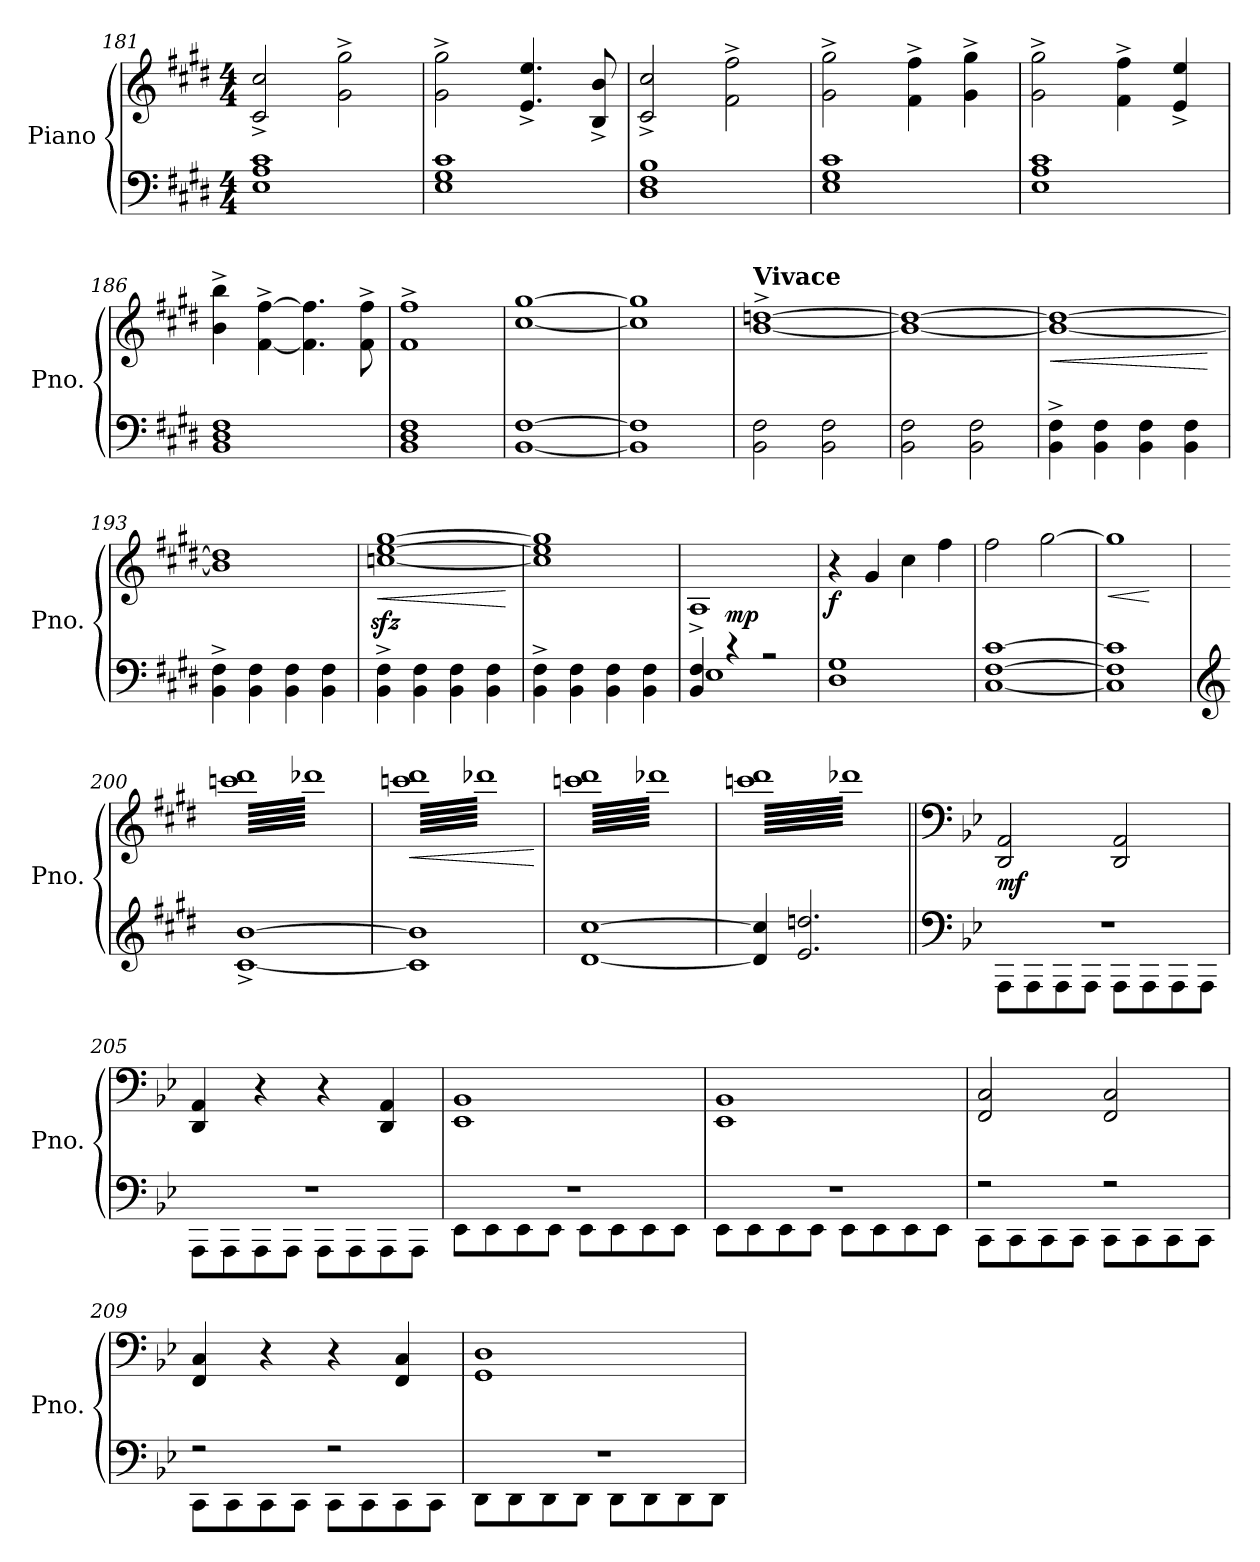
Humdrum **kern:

**kern	**kern	**dynam
*part1	*part1	*part1
*staff2	*staff1	*staff1/2
*I"Piano	*	*
*I'Pno.	*	*
*clefF4	*clefG2	*
*k[f#c#g#d#]	*k[f#c#g#d#]	*
*M4/4	*M4/4	*
=181	=181	=181
1E 1A 1c#	2c#/^ 2cc#/^	.
.	2g#\^ 2gg#\^	.
=182	=182	=182
1E 1G# 1c#	2g#\^ 2gg#\^	.
.	4.e/^ 4.ee/^	.
.	8B/^ 8b/^	.
=183	=183	=183
1D# 1F# 1B	2c#/^ 2cc#/^	.
.	2f#\^ 2ff#\^	.
=184	=184	=184
1E 1G# 1c#	2g#\^ 2gg#\^	.
.	4f#\^ 4ff#\^	.
.	4g#\^ 4gg#\^	.
!!LO:LB:g=z
=185	=185	=185
1E 1A 1c#	2g#\^ 2gg#\^	.
.	4f#\^ 4ff#\^	.
.	4e/^ 4ee/^	.
=186	=186	=186
1BB 1D# 1F#	4b\^ 4bb\^	.
.	[4f#\^ [4ff#\^	.
.	4.f#\] 4.ff#\]	.
.	8f#\^ 8ff#\^	.
=187	=187	=187
1BB 1D# 1F#	1f#^ 1ff#^	.
=188	=188	=188
[1BB [1F#	[1cc# [1gg#	.
=189	=189	=189
1BB] 1F#]	1cc#] 1gg#]	.
=190	=190	=190
!	!LO:TX:a:B:t=Vivace	!
2BB\ 2F#\	[1b^ [1ddn^	.
2BB\ 2F#\	.	.
=191	=191	=191
2BB\ 2F#\	1b_ 1dd_	.
2BB\ 2F#\	.	.
=192	=192	=192
!	!	!LO:HP:b
4BB\^ 4F#\^	1b_ 1dd_	<
4BB\ 4F#\	.	.
4BB\ 4F#\	.	.
4BB\ 4F#\	.	.
.	.	[
=193	=193	=193
4BB\^ 4F#\^	1b] 1dd]	.
4BB\ 4F#\	.	.
4BB\ 4F#\	.	.
4BB\ 4F#\	.	.
=194	=194	=194
!	!	!LO:HP:b
4BB\^ 4F#\^	[1ccnzz< [1eezz< [1gg#zz<	<
4BB\ 4F#\	.	.
4BB\ 4F#\	.	.
4BB\ 4F#\	.	.
.	.	[
=195	=195	=195
4BB\^ 4F#\^	1cc] 1ee] 1gg#]	.
4BB\ 4F#\	.	.
4BB\ 4F#\	.	.
4BB\ 4F#\	.	.
!!LO:LB:g=z
=196	=196	=196
*^	*	*
4BB/^ 4F#/^	1E	1A	.
!	!	!	!LO:DY:a=2
4r	.	.	mp
2r	.	.	.
*v	*v	*	*
=197	=197	=197
!	!	!LO:DY:b
1D# 1G#	4r	f
.	4g#/	.
.	4cc#\	.
.	4ff#\	.
=198	=198	=198
[1C# [1F# [1c#	2ff#\	.
.	[2gg#\	.
=199	=199	=199
!	!	!LO:HP:b
1C#] 1F#] 1c#]	1gg#]	<
.	.	[
=200	=200	=200
*clefG2	*	*
!	!	!LO:DY:b=2
!	!	!LO:DY:n=1:b
*	*tremolo	*
[1c#^ [1b^	64cccn 64ddd#LLLL	mf mp
.	64ddd-X	.
.	64cccn 64ddd#	.
.	64ddd-X	.
.	64cccn 64ddd#	.
.	64ddd-X	.
.	64cccn 64ddd#	.
.	64ddd-X	.
.	64cccn 64ddd#	.
.	64ddd-X	.
.	64cccn 64ddd#	.
.	64ddd-X	.
.	64cccn 64ddd#	.
.	64ddd-X	.
.	64cccn 64ddd#	.
.	64ddd-X	.
.	64cccn 64ddd#	.
.	64ddd-X	.
.	64cccn 64ddd#	.
.	64ddd-X	.
.	64cccn 64ddd#	.
.	64ddd-X	.
.	64cccn 64ddd#	.
.	64ddd-X	.
.	64cccn 64ddd#	.
.	64ddd-X	.
.	64cccn 64ddd#	.
.	64ddd-X	.
.	64cccn 64ddd#	.
.	64ddd-X	.
.	64cccn 64ddd#	.
.	64ddd-X	.
.	64cccn 64ddd#	.
.	64ddd-X	.
.	64cccn 64ddd#	.
.	64ddd-X	.
.	64cccn 64ddd#	.
.	64ddd-X	.
.	64cccn 64ddd#	.
.	64ddd-X	.
.	64cccn 64ddd#	.
.	64ddd-X	.
.	64cccn 64ddd#	.
.	64ddd-X	.
.	64cccn 64ddd#	.
.	64ddd-X	.
.	64cccn 64ddd#	.
.	64ddd-X	.
.	64cccn 64ddd#	.
.	64ddd-X	.
.	64cccn 64ddd#	.
.	64ddd-X	.
.	64cccn 64ddd#	.
.	64ddd-X	.
.	64cccn 64ddd#	.
.	64ddd-X	.
.	64cccn 64ddd#	.
.	64ddd-X	.
.	64cccn 64ddd#	.
.	64ddd-X	.
.	64cccn 64ddd#	.
.	64ddd-X	.
.	64cccn 64ddd#	.
.	64ddd-XJJJJ	.
=201	=201	=201
!	!	!LO:HP:b
1c#] 1b]	64cccn 64ddd#LLLL	<
.	64ddd-X	.
.	64cccn 64ddd#	.
.	64ddd-X	.
.	64cccn 64ddd#	.
.	64ddd-X	.
.	64cccn 64ddd#	.
.	64ddd-X	.
.	64cccn 64ddd#	.
.	64ddd-X	.
.	64cccn 64ddd#	.
.	64ddd-X	.
.	64cccn 64ddd#	.
.	64ddd-X	.
.	64cccn 64ddd#	.
.	64ddd-X	.
.	64cccn 64ddd#	.
.	64ddd-X	.
.	64cccn 64ddd#	.
.	64ddd-X	.
.	64cccn 64ddd#	.
.	64ddd-X	.
.	64cccn 64ddd#	.
.	64ddd-X	.
.	64cccn 64ddd#	.
.	64ddd-X	.
.	64cccn 64ddd#	.
.	64ddd-X	.
.	64cccn 64ddd#	.
.	64ddd-X	.
.	64cccn 64ddd#	.
.	64ddd-X	.
.	64cccn 64ddd#	.
.	64ddd-X	.
.	64cccn 64ddd#	.
.	64ddd-X	.
.	64cccn 64ddd#	.
.	64ddd-X	.
.	64cccn 64ddd#	.
.	64ddd-X	.
.	64cccn 64ddd#	.
.	64ddd-X	.
.	64cccn 64ddd#	.
.	64ddd-X	.
.	64cccn 64ddd#	.
.	64ddd-X	.
.	64cccn 64ddd#	.
.	64ddd-X	.
.	64cccn 64ddd#	.
.	64ddd-X	.
.	64cccn 64ddd#	.
.	64ddd-X	.
.	64cccn 64ddd#	.
.	64ddd-X	.
.	64cccn 64ddd#	.
.	64ddd-X	.
.	64cccn 64ddd#	.
.	64ddd-X	.
.	64cccn 64ddd#	.
.	64ddd-X	.
.	64cccn 64ddd#	.
.	64ddd-X	.
.	64cccn 64ddd#	.
.	64ddd-XJJJJ	.
.	.	[
=202	=202	=202
[1d# [1cc#	(>64cccn 64ddd#LLLL	.
.	64ddd-X	.
.	64cccn 64ddd#	.
.	64ddd-X	.
.	64cccn 64ddd#	.
.	64ddd-X	.
.	64cccn 64ddd#	.
.	64ddd-X	.
.	64cccn 64ddd#	.
.	64ddd-X	.
.	64cccn 64ddd#	.
.	64ddd-X	.
.	64cccn 64ddd#	.
.	64ddd-X	.
.	64cccn 64ddd#	.
.	64ddd-X	.
.	64cccn 64ddd#	.
.	64ddd-X	.
.	64cccn 64ddd#	.
.	64ddd-X	.
.	64cccn 64ddd#	.
.	64ddd-X	.
.	64cccn 64ddd#	.
.	64ddd-X	.
.	64cccn 64ddd#	.
.	64ddd-X	.
.	64cccn 64ddd#	.
.	64ddd-X	.
.	64cccn 64ddd#	.
.	64ddd-X	.
.	64cccn 64ddd#	.
.	64ddd-X	.
.	64cccn 64ddd#	.
.	64ddd-X	.
.	64cccn 64ddd#	.
.	64ddd-X	.
.	64cccn 64ddd#	.
.	64ddd-X	.
.	64cccn 64ddd#	.
.	64ddd-X	.
.	64cccn 64ddd#	.
.	64ddd-X	.
.	64cccn 64ddd#	.
.	64ddd-X	.
.	64cccn 64ddd#	.
.	64ddd-X	.
.	64cccn 64ddd#	.
.	64ddd-X	.
.	64cccn 64ddd#	.
.	64ddd-X	.
.	64cccn 64ddd#	.
.	64ddd-X	.
.	64cccn 64ddd#	.
.	64ddd-X	.
.	64cccn 64ddd#	.
.	64ddd-X	.
.	64cccn 64ddd#	.
.	64ddd-X	.
.	64cccn 64ddd#	.
.	64ddd-X	.
.	64cccn 64ddd#	.
.	64ddd-X	.
.	64cccn 64ddd#	.
.	64ddd-XJJJJ	.
=203	=203	=203
4d#/] 4cc#/]	64cccn 64ddd#LLLL	.
.	64ddd-X)	.
.	64cccn 64ddd#	.
.	64ddd-X)	.
.	64cccn 64ddd#	.
.	64ddd-X)	.
.	64cccn 64ddd#	.
.	64ddd-X)	.
.	64cccn 64ddd#	.
.	64ddd-X)	.
.	64cccn 64ddd#	.
.	64ddd-X)	.
.	64cccn 64ddd#	.
.	64ddd-X)	.
.	64cccn 64ddd#	.
.	64ddd-X)	.
2.e/ 2.ddn/	64cccn 64ddd#	.
.	64ddd-X)	.
.	64cccn 64ddd#	.
.	64ddd-X)	.
.	64cccn 64ddd#	.
.	64ddd-X)	.
.	64cccn 64ddd#	.
.	64ddd-X)	.
.	64cccn 64ddd#	.
.	64ddd-X)	.
.	64cccn 64ddd#	.
.	64ddd-X)	.
.	64cccn 64ddd#	.
.	64ddd-X)	.
.	64cccn 64ddd#	.
.	64ddd-X)	.
.	64cccn 64ddd#	.
.	64ddd-X)	.
.	64cccn 64ddd#	.
.	64ddd-X)	.
.	64cccn 64ddd#	.
.	64ddd-X)	.
.	64cccn 64ddd#	.
.	64ddd-X)	.
.	64cccn 64ddd#	.
.	64ddd-X)	.
.	64cccn 64ddd#	.
.	64ddd-X)	.
.	64cccn 64ddd#	.
.	64ddd-X)	.
.	64cccn 64ddd#	.
.	64ddd-X)	.
.	64cccn 64ddd#	.
.	64ddd-X)	.
.	64cccn 64ddd#	.
.	64ddd-X)	.
.	64cccn 64ddd#	.
.	64ddd-X)	.
.	64cccn 64ddd#	.
.	64ddd-X)	.
.	64cccn 64ddd#	.
.	64ddd-X)	.
.	64cccn 64ddd#	.
.	64ddd-X)	.
.	64cccn 64ddd#	.
.	64ddd-X)	.
.	64cccn 64ddd#	.
.	64ddd-X)JJJJ	.
*	*Xtremolo	*
!!LO:LB:g=z
=204||	=204||	=204||
*clefF4	*clefF4	*
*k[b-e-]	*k[b-e-]	*
*^	*	*
!	!	!	!LO:DY:b
1r	8AAA\L	2DD/ 2AA/	mf
.	.	.	.
.	.	.	.
.	.	.	.
.	.	.	.
.	.	.	.
.	.	.	.
.	.	.	.
.	8AAA\	.	.
.	.	.	.
.	.	.	.
.	.	.	.
.	.	.	.
.	.	.	.
.	.	.	.
.	.	.	.
.	8AAA\	.	.
.	.	.	.
.	.	.	.
.	.	.	.
.	.	.	.
.	.	.	.
.	.	.	.
.	.	.	.
.	8AAA\J	.	.
.	.	.	.
.	.	.	.
.	.	.	.
.	.	.	.
.	.	.	.
.	.	.	.
.	.	.	.
.	8AAA\L	2DD/ 2AA/	.
.	8AAA\	.	.
.	8AAA\	.	.
.	8AAA\J	.	.
=205	=205	=205	=205
1r	8AAA\L	4DD/ 4AA/	.
.	8AAA\	.	.
.	8AAA\	4r	.
.	8AAA\J	.	.
.	8AAA\L	4r	.
.	8AAA\	.	.
.	8AAA\	4DD/ 4AA/	.
.	8AAA\J	.	.
=206	=206	=206	=206
1r	8EE-\L	1EE- 1BB-	.
.	8EE-\	.	.
.	8EE-\	.	.
.	8EE-\J	.	.
.	8EE-\L	.	.
.	8EE-\	.	.
.	8EE-\	.	.
.	8EE-\J	.	.
=207	=207	=207	=207
1r	8EE-\L	1EE- 1BB-	.
.	8EE-\	.	.
.	8EE-\	.	.
.	8EE-\J	.	.
.	8EE-\L	.	.
.	8EE-\	.	.
.	8EE-\	.	.
.	8EE-\J	.	.
!!LO:LB:g=z
=208	=208	=208	=208
2r	8CC\L	2FF/ 2C/	.
.	8CC\	.	.
.	8CC\	.	.
.	8CC\J	.	.
2r	8CC\L	2FF/ 2C/	.
.	8CC\	.	.
.	8CC\	.	.
.	8CC\J	.	.
=209	=209	=209	=209
2r	8CC\L	4FF/ 4C/	.
.	8CC\	.	.
.	8CC\	4r	.
.	8CC\J	.	.
2r	8CC\L	4r	.
.	8CC\	.	.
.	8CC\	4FF/ 4C/	.
.	8CC\J	.	.
=210	=210	=210	=210
1r	8DD\L	1GG 1D	.
.	8DD\	.	.
.	8DD\	.	.
.	8DD\J	.	.
.	8DD\L	.	.
.	8DD\	.	.
.	8DD\	.	.
.	8DD\J	.	.
*v	*v	*	*
=	=	=
*-	*-	*-
